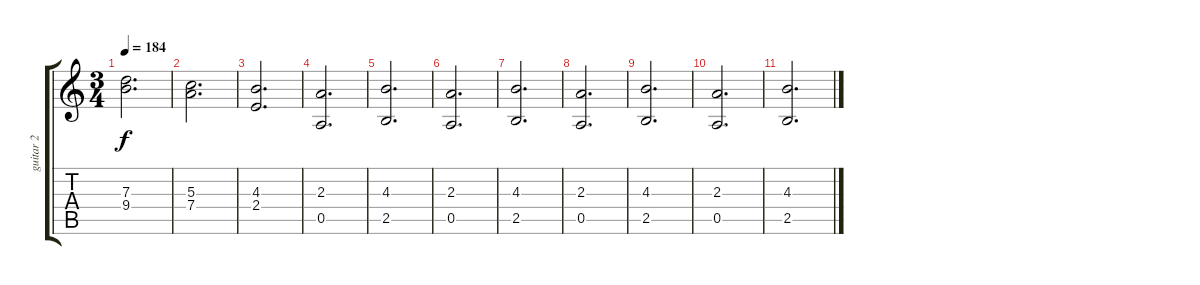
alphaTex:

\track ("guitar 2" "guitar 2") {instrument overdrivenguitar}
\staff {score tabs}
\tuning (E4 B3 G3 D3 A2 E2) {hide}
\ts (3 4)
\tempo 184
\clef g2
\ks c
(7.3 9.4).2{d dy f} |
(5.3 7.4).2{d} |
(4.3 2.4).2{d} |
(2.3 0.5).2{d} |
(4.3 2.5).2{d} |
(2.3 0.5).2{d} |
(4.3 2.5).2{d} |
(2.3 0.5).2{d} |
(4.3 2.5).2{d} |
(2.3 0.5).2{d} |
(4.3 2.5).2{d}
